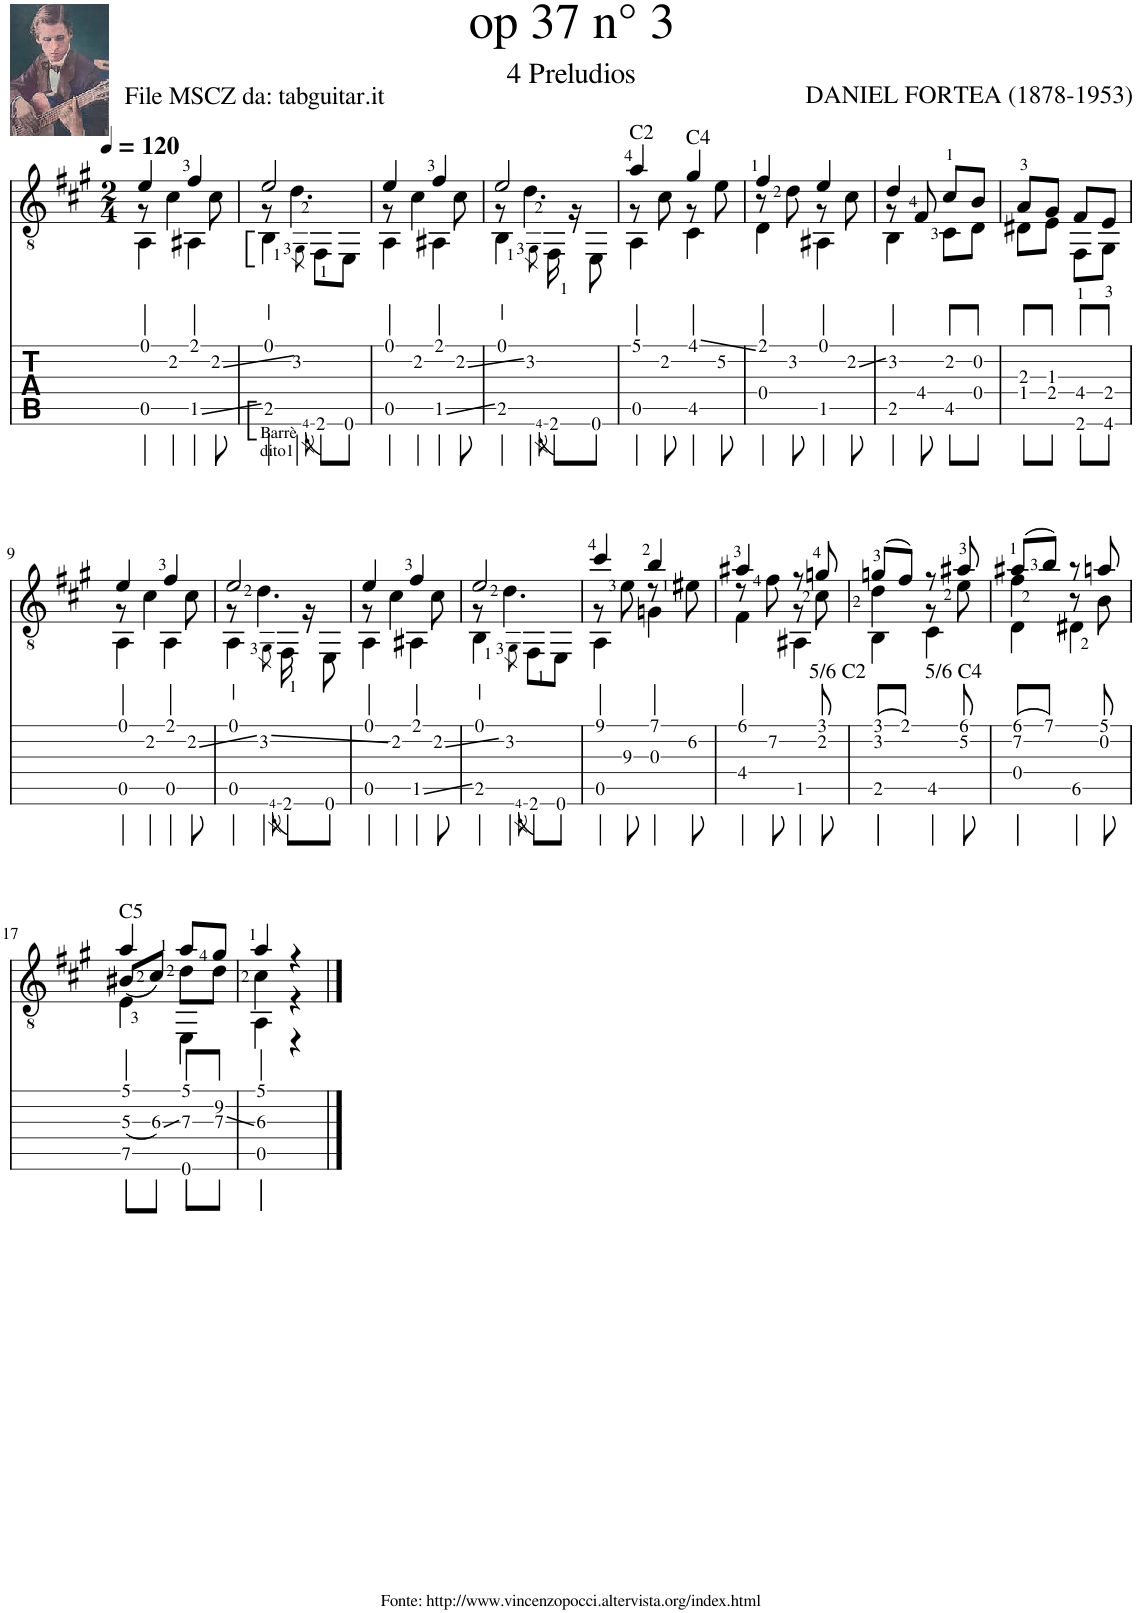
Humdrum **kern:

**kern	**kern
*part2	*part1
*staff2	*staff1
*I"Chitarra classica (Intavolatura)	*I"Classical Guitar
*stria6	*
*	*clefGv2
*k[f#c#g#]	*k[f#c#g#]
*M2/4	*M2/4
*MM120	*MM120
=1	=1
*^	*^
*	*^	*	*^
4e/	8r	4AA\	4e/	8r	4AA\
.	4c#\	.	.	4c#\	.
4f#/	.	4AA#X\	4f#/	.	4AA#X\
.	8c#\	.	.	8c#\	.
=2	=2	=2	=2	=2	=2
!LO:TX:b:t=Barrè	!	!	!	!	!
!LO:TX:b:t=dito1	!	!	!	!	!
2e/	8r	4BB::\	2e/	8r	4BB::\
.	4.d\	.	.	4.d\	.
.	.	(8qGG#\	.	.	8qGG#\
.	.	8FF#\L)	.	.	8FF#\L
.	.	8EE\J	.	.	8EE\J
=3	=3	=3	=3	=3	=3
4e/	8r	4AA\	4e/	8r	4AA\
.	4c#\	.	.	4c#\	.
4f#/	.	4AA#X\	4f#/	.	4AA#X\
.	8c#\	.	.	8c#\	.
=4	=4	=4	=4	=4	=4
2e/	8r	4BB\	2e/	8r	4BB\
.	4.d\	.	.	4.d\	.
.	.	(8qGG#\	.	.	8qGG#\
.	.	8FF#\L)	.	.	16FF#\
.	.	.	.	.	16r
.	.	8EE\J	.	.	8EE\
=5	=5	=5	=5	=5	=5
!	!	!	!LO:TX:a:t=C2	!	!
4a/	8r	4AA\	4a/	8r	4AA\
.	8c#\	.	.	8c#\	.
!	!	!	!LO:TX:a:t=C4	!	!
4g#/	8r	4C#\	4g#/	8r	4C#\
.	8e\	.	.	8e\	.
=6	=6	=6	=6	=6	=6
4f#/	8r	4D\	4f#/	8r	4D\
.	8d\	.	.	8d\	.
4e/	8r	4AA#X\	4e/	8r	4AA#X\
.	8c#\	.	.	8c#\	.
=7	=7	=7	=7	=7	=7
4d/	8r	4BB\	4d/	8r	4BB\
.	8F#\	.	.	8F#/	.
8c#/L	4ryy	8C#\L	8c#/L	4ryy	8C#\L
8B/J	.	8D\J	8B/J	.	8D\J
*	*v	*v	*	*	*
*	*	*	*v	*v
=8	=8	=8	=8
8A/L	8D#X\L	8A/L	8D#X\L
8G#/J	8E\J	8G#/J	8E\J
8F#/L	8FF#\L	8F#/L	8FF#\L
8E/J	8GG#\J	8E/J	8GG#\J
!!LO:LB:g=z
=9	=9	=9	=9
*	*^	*	*^
4e/	8r	4AA\	4e/	8r	4AA\
.	4c#\	.	.	4c#\	.
4f#/	.	4AA\	4f#/	.	4AA\
.	8c#\	.	.	8c#\	.
=10	=10	=10	=10	=10	=10
2e/	8r	4AA\	2e/	8r	4AA\
.	4.d\	.	.	4.d\	.
.	.	(8qGG#\	.	.	8qGG#\
.	.	8FF#\L)	.	.	16FF#\
.	.	.	.	.	16r
.	.	8EE\J	.	.	8EE\
=11	=11	=11	=11	=11	=11
4e/	8r	4AA\	4e/	8r	4AA\
.	4c#\	.	.	4c#\	.
4f#/	.	4AA#X\	4f#/	.	4AA#X\
.	8c#\	.	.	8c#\	.
=12	=12	=12	=12	=12	=12
2e/	8r	4BB\	2e/	8r	4BB\
.	4.d\	.	.	4.d\	.
.	.	(8qGG#\	.	.	8qGG#\
.	.	8FF#\L)	.	.	8FF#\L
.	.	8EE\J	.	.	8EE\J
=13	=13	=13	=13	=13	=13
4cc#/	8r	4AA\	4cc#/	8r	4AA\
.	8e\	.	.	8e\	.
4b/	8r	4Gn\	4b/	8r	4Gn\
.	8e#X\	.	.	8e#X\	.
=14	=14	=14	=14	=14	=14
4a#X/	8r	4F#\	4a#X/	8r	4F#\
.	8f#\	.	.	8f#\	.
8r	8r	4AA#X\	8r	8r	4AA#X\
8gn/	8c#\	.	8gn/	8c#\	.
=15	=15	=15	=15	=15	=15
!LO:TX:a:t=5/6 C2	!	!	!	!	!
(8gn/L	4d\	4BB\	(8gn/L	4d\	4BB\
8f#/J)	.	.	8f#/J)	.	.
!LO:TX:a:t=5/6 C4	!	!	!	!	!
8r	8r	4C#\	8r	8r	4C#\
8a#X/	8e\	.	8a#X/	8e\	.
=16	=16	=16	=16	=16	=16
(8a#X/L	4f#\	4D\	(8a#X/L	4f#\	4D\
8b/J)	.	.	8b/J)	.	.
8r	8r	4D#X\	8r	8r	4D#X\
8an/	8B\	.	8an/	8B\	.
!!LO:LB:g=z	!!	!!
=17	=17	=17	=17	=17	=17
!	!	!	!LO:TX:a:t=C5	!	!
4a/	(8B#X\L	4E\	4a/	(8B#X/L	4E\
.	8c#\J)	.	.	8c#/J)	.
8a/L	8d\L	4EE\	8a/L	8d\L	4EE\
8g#/J	8d\J	.	8g#/J	8d\J	.
=18	=18	=18	=18	=18	=18
4a/	4c#\	4AA\	4a/	4c#\	4AA\
4r	4r	4r	4r	4r	4r
*v	*v	*v	*	*	*
*	*v	*v	*v
==	==
*-	*-
